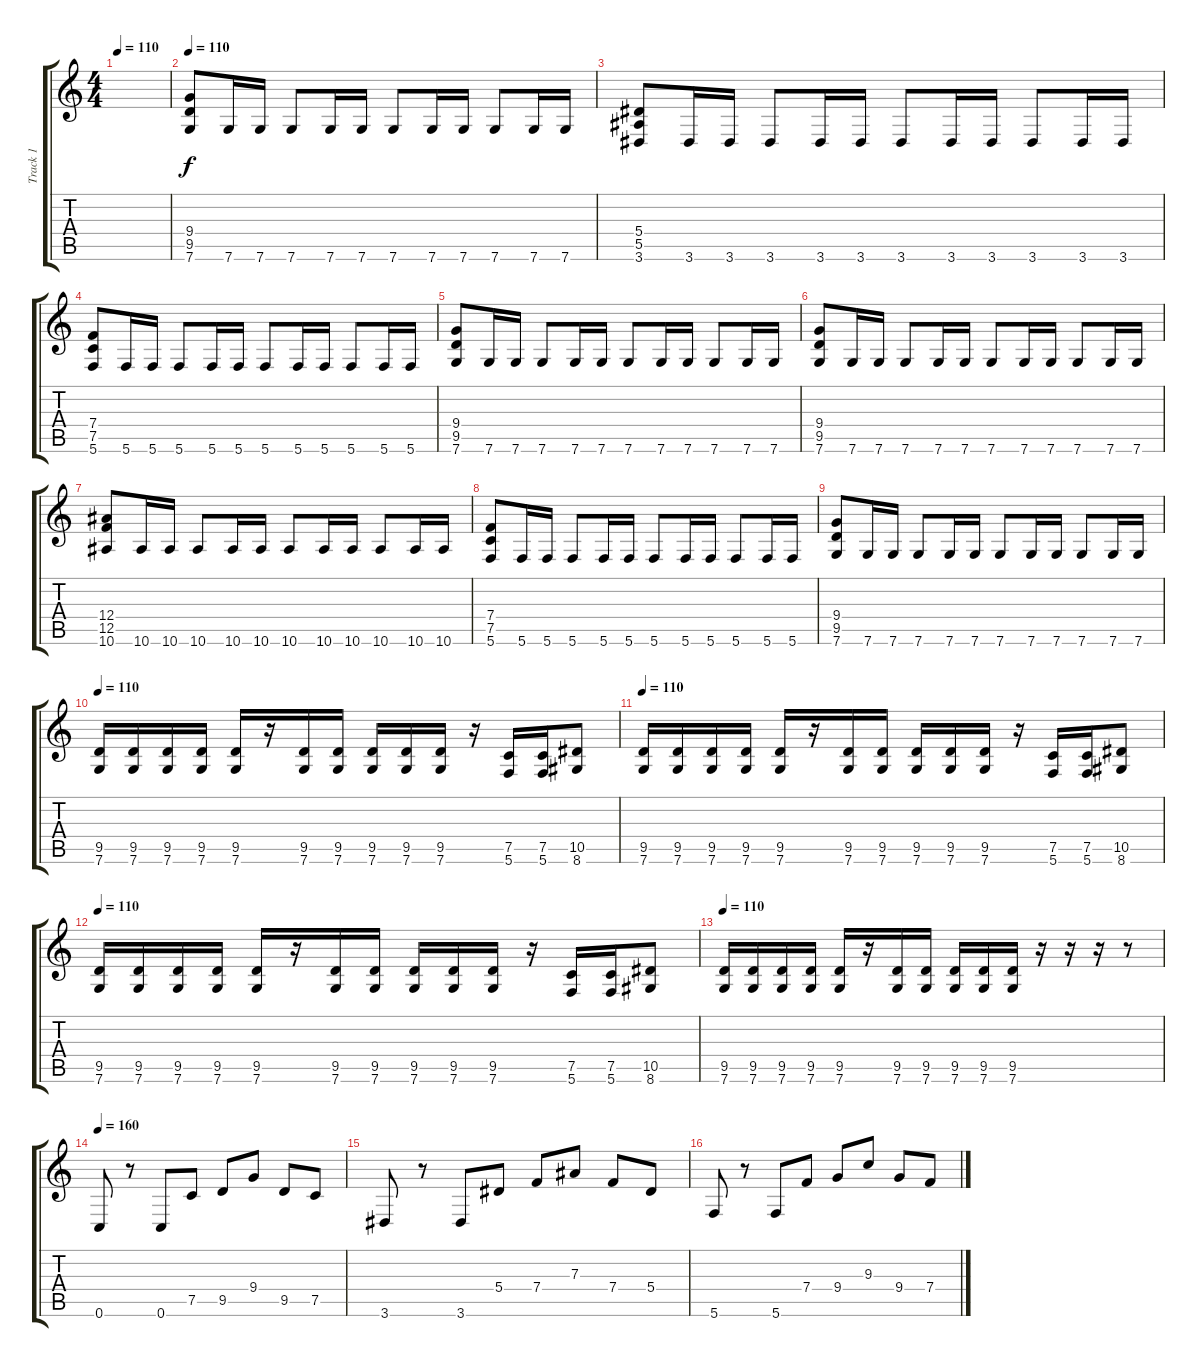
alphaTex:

\track ("Track 1" "Track 1") {instrument overdrivenguitar}
\staff {score tabs}
\tuning (C4 G3 Eb3 Bb2 F2 C2) {hide}
\ts (4 4)
\tempo 110
\clef g2
\ks c
|
\tempo 110
(9.4 9.5 7.6).8 7.6.16 7.6.16 7.6.8 7.6.16 7.6.16 7.6.8 7.6.16 7.6.16 7.6.8 7.6.16 7.6.16 |
(5.4 5.5 3.6).8 3.6.16 3.6.16 3.6.8 3.6.16 3.6.16 3.6.8 3.6.16 3.6.16 3.6.8 3.6.16 3.6.16 |
(7.4 7.5 5.6).8 5.6.16 5.6.16 5.6.8 5.6.16 5.6.16 5.6.8 5.6.16 5.6.16 5.6.8 5.6.16 5.6.16 |
(9.4 9.5 7.6).8 7.6.16 7.6.16 7.6.8 7.6.16 7.6.16 7.6.8 7.6.16 7.6.16 7.6.8 7.6.16 7.6.16 |
(9.4 9.5 7.6).8 7.6.16 7.6.16 7.6.8 7.6.16 7.6.16 7.6.8 7.6.16 7.6.16 7.6.8 7.6.16 7.6.16 |
(12.4 12.5 10.6).8 10.6.16 10.6.16 10.6.8 10.6.16 10.6.16 10.6.8 10.6.16 10.6.16 10.6.8 10.6.16 10.6.16 |
(7.4 7.5 5.6).8 5.6.16 5.6.16 5.6.8 5.6.16 5.6.16 5.6.8 5.6.16 5.6.16 5.6.8 5.6.16 5.6.16 |
(9.4 9.5 7.6).8 7.6.16 7.6.16 7.6.8 7.6.16 7.6.16 7.6.8 7.6.16 7.6.16 7.6.8 7.6.16 7.6.16 |
\tempo 110
(9.5 7.6).16 (9.5 7.6).16 (9.5 7.6).16 (9.5 7.6).16 (9.5 7.6).16 r.16 (9.5 7.6).16 (9.5 7.6).16 (9.5 7.6).16 (9.5 7.6).16 (9.5 7.6).16 r.16 (7.5 5.6).16 (7.5 5.6).16 (10.5 8.6).8 |
\tempo 110
(9.5 7.6).16 (9.5 7.6).16 (9.5 7.6).16 (9.5 7.6).16 (9.5 7.6).16 r.16 (9.5 7.6).16 (9.5 7.6).16 (9.5 7.6).16 (9.5 7.6).16 (9.5 7.6).16 r.16 (7.5 5.6).16 (7.5 5.6).16 (10.5 8.6).8 |
\tempo 110
(9.5 7.6).16 (9.5 7.6).16 (9.5 7.6).16 (9.5 7.6).16 (9.5 7.6).16 r.16 (9.5 7.6).16 (9.5 7.6).16 (9.5 7.6).16 (9.5 7.6).16 (9.5 7.6).16 r.16 (7.5 5.6).16 (7.5 5.6).16 (10.5 8.6).8 |
\tempo 110
(9.5 7.6).16 (9.5 7.6).16 (9.5 7.6).16 (9.5 7.6).16 (9.5 7.6).16 r.16 (9.5 7.6).16 (9.5 7.6).16 (9.5 7.6).16 (9.5 7.6).16 (9.5 7.6).16 r.16 r.16 r.16 r.8 |
\tempo 160
0.6.8 r.8 0.6.8 7.5.8 9.5.8 9.4.8 9.5.8 7.5.8 |
3.6.8 r.8 3.6.8 5.4.8 7.4.8 7.3.8 7.4.8 5.4.8 |
5.6.8 r.8 5.6.8 7.4.8 9.4.8 9.3.8 9.4.8 7.4.8
